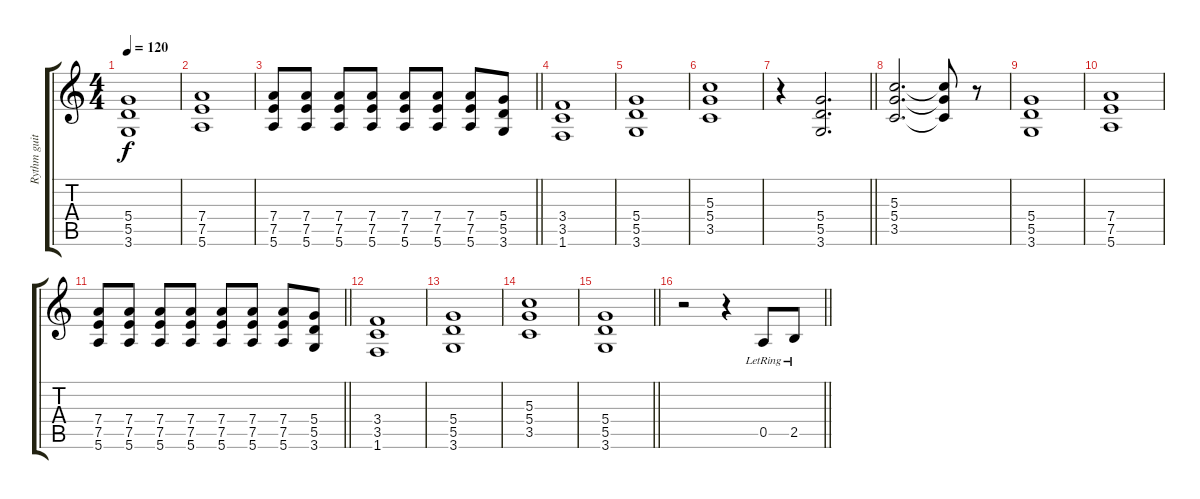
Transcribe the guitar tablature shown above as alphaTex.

\track ("Rythm guitar" "Rythm guit") {instrument electricguitarclean}
\staff {score tabs}
\tuning (E4 B3 G3 D3 A2 E2) {hide}
\ts (4 4)
\tempo 120
\clef g2
\ks c
(5.4 5.5 3.6).1{dy f} |
(7.4 7.5 5.6).1 |
\barLineRight lightlight
(7.4 7.5 5.6).8 (7.4 7.5 5.6).8 (7.4 7.5 5.6).8 (7.4 7.5 5.6).8 (7.4 7.5 5.6).8 (7.4 7.5 5.6).8 (7.4 7.5 5.6).8 (5.4 5.5 3.6).8 |
(3.4 3.5 1.6).1 |
(5.4 5.5 3.6).1 |
(5.3 5.4 3.5).1 |
\barLineRight lightlight
r.4 (5.4 5.5 3.6).2{d} |
(5.3 5.4 3.5).2{d} (5.3{t} 5.4{t} 3.5{t}).8 r.8 |
(5.4 5.5 3.6).1 |
(7.4 7.5 5.6).1 |
\barLineRight lightlight
(7.4 7.5 5.6).8 (7.4 7.5 5.6).8 (7.4 7.5 5.6).8 (7.4 7.5 5.6).8 (7.4 7.5 5.6).8 (7.4 7.5 5.6).8 (7.4 7.5 5.6).8 (5.4 5.5 3.6).8 |
(3.4 3.5 1.6).1 |
(5.4 5.5 3.6).1 |
(5.3 5.4 3.5).1 |
\barLineRight lightlight
(5.4 5.5 3.6).1 |
\barLineRight lightlight
r.2{instrument electricguitarclean} r.4 0.5{lr}.8 2.5{lr}.8
